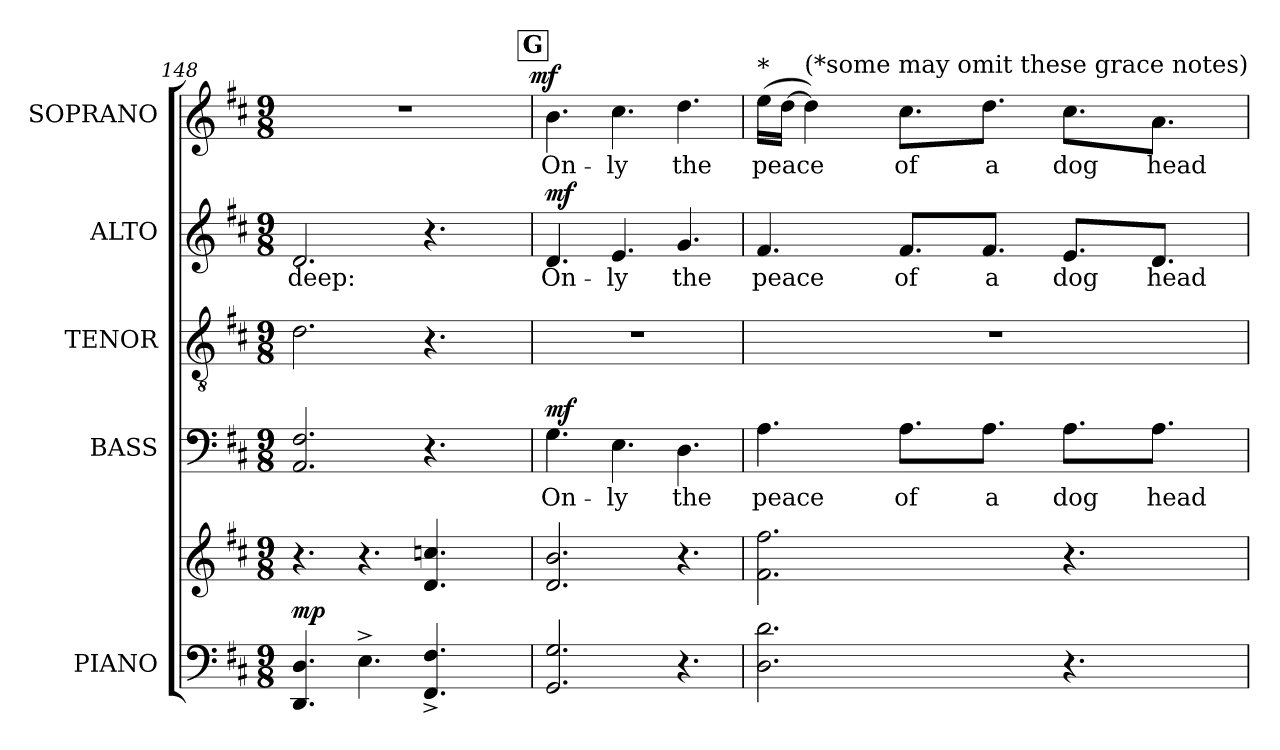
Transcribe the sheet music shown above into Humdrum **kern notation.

**kern	**kern	**dynam	**kern	**text	**dynam	**kern	**kern	**text	**dynam	**kern	**text	**dynam
*part5	*part5	*part5	*part4	*part4	*part4	*part3	*part2	*part2	*part2	*part1	*part1	*part1
*staff6	*staff5	*staff5/6	*staff4	*staff4	*staff4	*staff3	*staff2	*staff2	*staff2	*staff1	*staff1	*staff1
*I"PIANO	*	*	*I"BASS	*	*	*I"TENOR	*I"ALTO	*	*	*I"SOPRANO	*	*
*I'PNO.	*	*	*I'B.	*	*	*I'T.	*I'A.	*	*	*I'S.	*	*
!!LO:LB:g=z
*clefF4	*clefG2	*	*clefF4	*	*	*clefGv2	*clefG2	*	*	*clefG2	*	*
*	*	*	*	*	*	*ITrd7c12	*	*	*	*	*	*
*k[f#c#]	*k[f#c#]	*	*k[f#c#]	*	*	*k[f#c#]	*k[f#c#]	*	*	*k[f#c#]	*	*
*D:	*D:	*	*D:	*	*	*D:	*D:	*	*	*D:	*	*
*M9/8	*M9/8	*	*M9/8	*	*	*M9/8	*M9/8	*	*	*M9/8	*	*
=148	=148	=148	=148	=148	=148	=148	=148	=148	=148	=148	=148	=148
!	!	!	!	!	!	!	!	!LO:LY:b:color=#000000	!	!LO:N:vis=1	!	!
*	*	*	*	*	*	*	*	*	*	*^	*	*
4.DDi/ 4.Di	4.r	mp	2.AAi/ 2.F#i	.	.	2.Di\	2.di/	deep:	.	8%9r	1ryy	.	.
4.E^i\	4.r	.	.	.	.	.	.	.	.	.	.	.	.
4.FF#i/^ 4.F#i^	4.di/ 4.ccni	.	4.r	.	.	4.r	4.r	.	.	.	.	.	.
.	.	.	.	.	.	.	.	.	.	.	16ryy	.	.
.	.	.	.	.	.	.	.	.	.	.	32ryy	.	.
.	.	.	.	.	.	.	.	.	.	.	64ryy	.	.
.	.	.	.	.	.	.	.	.	.	.	128...ryy	.	.
.	.	.	.	.	.	.	.	.	.	.	1024ryy	.	mf
*	*	*	*	*	*	*	*	*	*	*v	*v	*	*
!!LO:REH:place=s1:B:color=#000000:enc=box:fs=19.1405:t=G
=149	=149	=149	=149	=149	=149	=149	=149	=149	=149	=149	=149	=149
*	*	*	*	*	*	*	*	*	*	*^	*	*
!	!	!	!	!LO:LY:b:color=#000000	!	!LO:N:vis=1	!	!	!	!	!	!	!
*	*	*	*	*	*	*	*	*	*	*v	*v	*	*
*	*	*	*	*	*	*	*	*	*	*^	*	*
!	!	!	!	!	!	!	!	!LO:LY:b:color=#000000	!	!	!	!	!
*	*	*	*	*	*	*	*	*	*	*v	*v	*	*
*	*	*	*	*	*	*	*	*	*	*^	*	*
!	!	!	!	!	!	!	!	!	!	!LO:TX:a:t=TUTTI	!	!	!
!	!	!	!	!	!	!	!	!	!	!	!	!LO:LY:b:color=#000000	!
*	*	*	*	*	*	*	*	*	*	*v	*v	*	*
2.GGi/ 2.Gi	2.di/ 2.bi	.	4.Gi\	On-	mf	8%9r	4.di/	On-	mf	4.bi\	On-	.
!	!	!	!	!LO:LY:b:color=#000000	!	!	!	!	!	!	!	!
!	!	!	!	!	!	!	!	!LO:LY:b:color=#000000	!	!	!	!
!	!	!	!	!	!	!	!	!	!	!	!LO:LY:b:color=#000000	!
.	.	.	4.Ei\	-ly	.	.	4.ei/	-ly	.	4.cc#i\	-ly	.
!	!	!	!	!LO:LY:b:color=#000000	!	!	!	!	!	!	!	!
!	!	!	!	!	!	!	!	!LO:LY:b:color=#000000	!	!	!	!
!	!	!	!	!	!	!	!	!	!	!	!LO:LY:b:color=#000000	!
4.r	4.r	.	4.Di\	the	.	.	4.gi/	the	.	4.ddi\	the	.
=150	=150	=150	=150	=150	=150	=150	=150	=150	=150	=150	=150	=150
!	!	!	!	!LO:LY:b:color=#000000	!	!LO:N:vis=1	!	!	!	!	!	!
!	!	!	!	!	!	!	!	!LO:LY:b:color=#000000	!	!	!	!
!	!	!	!	!	!	!	!	!	!	!LO:TX:a:t=*	!	!
!	!	!	!	!	!	!	!	!	!	!	!LO:LY:b:color=#000000	!
2.Di\ 2.di	2.f#i\ 2.ff#i	.	4.Ai\	peace	.	8%9r	4.f#i/	peace	.	(16eei\LL	peace	.
.	.	.	.	.	.	.	.	.	.	[16ddi\JJ	.	.
!	!	!	!	!	!	!	!	!	!	!LO:TX:a:t=(*some may omit these grace notes)	!	!
.	.	.	.	.	.	.	.	.	.	4ddi\])	.	.
!	!	!	!	!LO:LY:b:color=#000000	!	!	!	!	!	!	!	!
!	!	!	!	!	!	!	!	!LO:LY:b:color=#000000	!	!	!	!
!	!	!	!	!	!	!	!	!	!	!	!LO:LY:b:color=#000000	!
.	.	.	8.Ai\L	of	.	.	8.f#i/L	of	.	8.cc#i\L	of	.
!	!	!	!	!LO:LY:b:color=#000000	!	!	!	!	!	!	!	!
!	!	!	!	!	!	!	!	!LO:LY:b:color=#000000	!	!	!	!
!	!	!	!	!	!	!	!	!	!	!	!LO:LY:b:color=#000000	!
.	.	.	8.Ai\J	a	.	.	8.f#i/J	a	.	8.ddi\J	a	.
!	!	!	!	!LO:LY:b:color=#000000	!	!	!	!	!	!	!	!
!	!	!	!	!	!	!	!	!LO:LY:b:color=#000000	!	!	!	!
!	!	!	!	!	!	!	!	!	!	!	!LO:LY:b:color=#000000	!
4.r	4.r	.	8.Ai\L	dog	.	.	8.ei/L	dog	.	8.cc#i\L	dog	.
!	!	!	!	!LO:LY:b:color=#000000	!	!	!	!	!	!	!	!
!	!	!	!	!	!	!	!	!LO:LY:b:color=#000000	!	!	!	!
!	!	!	!	!	!	!	!	!	!	!	!LO:LY:b:color=#000000	!
.	.	.	8.Ai\J	head	.	.	8.di/J	head	.	8.ai\J	head	.
=	=	=	=	=	=	=	=	=	=	=	=	=
*-	*-	*-	*-	*-	*-	*-	*-	*-	*-	*-	*-	*-
